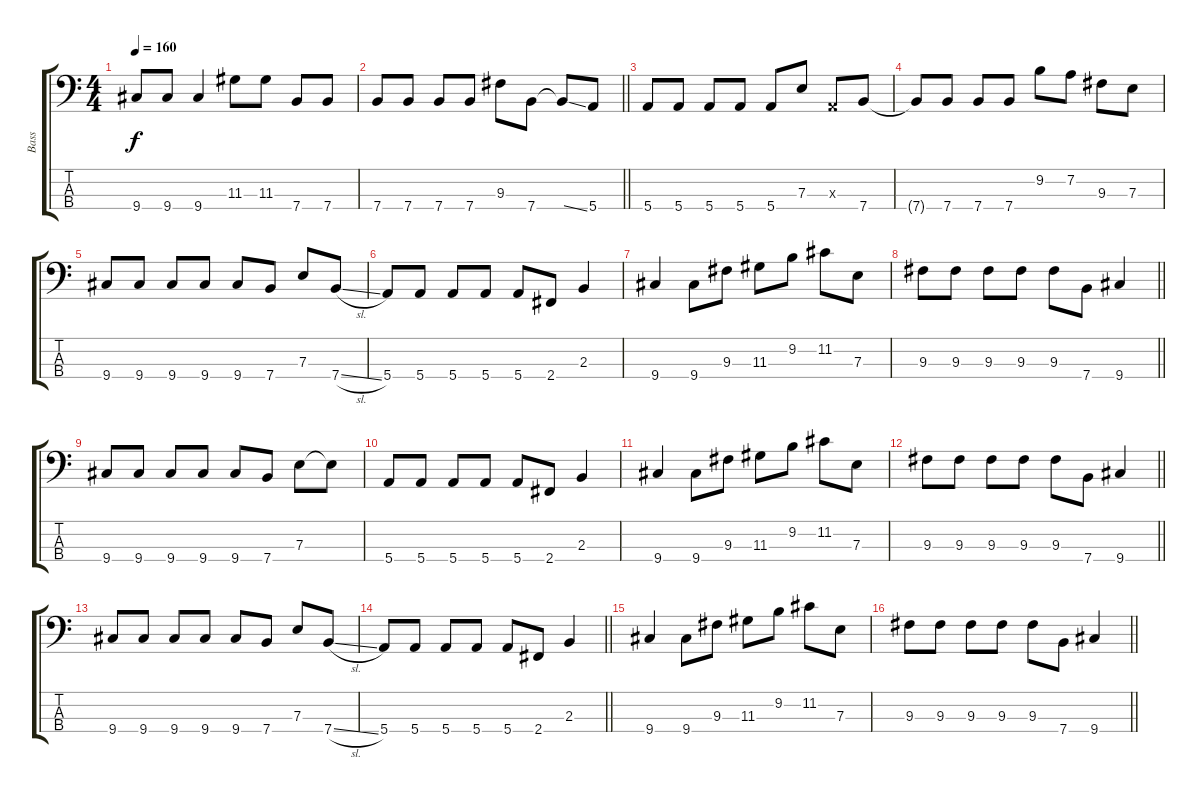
\track ("Bass" "Bass") {instrument electricbasspick}
\staff {score tabs}
\tuning (G2 D2 A1 E1) {hide}
\ts (4 4)
\tempo 160
\clef f4
\ks c
9.4.8{dy f} 9.4.8 9.4.4 11.3.8 11.3.8 7.4.8 7.4.8 |
\barLineRight lightlight
7.4.8 7.4.8 7.4.8 7.4.8 9.3.8 7.4.8 7.4{ss t}.8 5.4.8 |
\section ("" "")
5.4.8 5.4.8 5.4.8 5.4.8 5.4.8 7.3.8 0.3{x}.8 7.4.8 |
7.4{t}.8 7.4.8 7.4.8 7.4.8 9.2.8 7.2.8 9.3.8 7.3.8 |
9.4.8 9.4.8 9.4.8 9.4.8 9.4.8 7.4.8 7.3.8 7.4{sl}.8 |
5.4.8 5.4.8 5.4.8 5.4.8 5.4.8 2.4.8 2.3.4 |
9.4.4 9.4.8 9.3.8 11.3.8 9.2.8 11.2.8 7.3.8 |
\barLineRight lightlight
9.3.8 9.3.8 9.3.8 9.3.8 9.3.8 7.4.8 9.4.4 |
9.4.8 9.4.8 9.4.8 9.4.8 9.4.8 7.4.8 7.3.8 7.3{t}.8 |
5.4.8 5.4.8 5.4.8 5.4.8 5.4.8 2.4.8 2.3.4 |
9.4.4 9.4.8 9.3.8 11.3.8 9.2.8 11.2.8 7.3.8 |
\barLineRight lightlight
9.3.8 9.3.8 9.3.8 9.3.8 9.3.8 7.4.8 9.4.4 |
9.4.8 9.4.8 9.4.8 9.4.8 9.4.8 7.4.8 7.3.8 7.4{sl}.8 |
\barLineRight lightlight
5.4.8 5.4.8 5.4.8 5.4.8 5.4.8 2.4.8 2.3.4 |
\section ("" "")
9.4.4 9.4.8 9.3.8 11.3.8 9.2.8 11.2.8 7.3.8 |
\barLineRight lightlight
9.3.8 9.3.8 9.3.8 9.3.8 9.3.8 7.4.8 9.4.4
